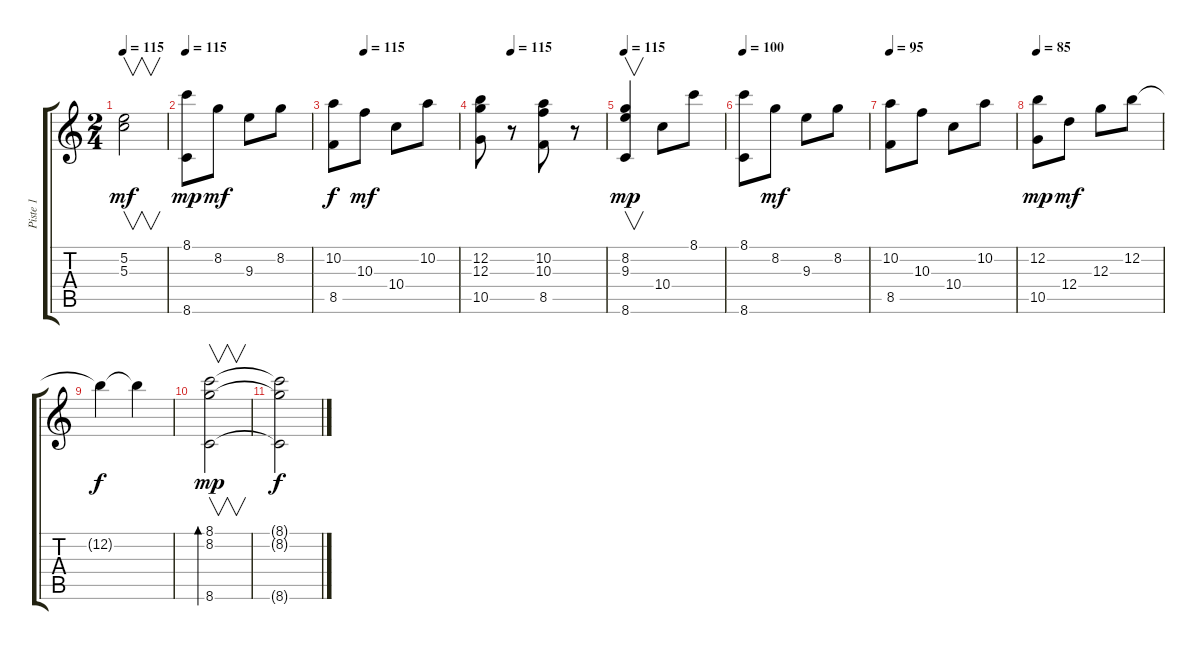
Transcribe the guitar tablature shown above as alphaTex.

\track ("Piste 1" "Piste 1") {instrument electricguitarclean}
\staff {score tabs}
\tuning (E4 B3 G3 D3 A2 E2) {hide}
\ts (2 4)
\tempo 115
\clef g2
\ks c
(5.2 5.3).2{v dy mf} |
\tempo 115
(8.1 8.6).8{dy mp} 8.2.8{dy mf} 9.3.8 8.2.8 |
\tempo (115 0.25)
(10.2 8.5).8{dy f} 10.3.8{dy mf} 10.4.8 10.2.8 |
\tempo (115 0.25)
(12.2 12.3 10.5).8 r.8 (10.2 10.3 8.5).8 r.8 |
\tempo 115
(8.2 9.3 8.6).4{v dy mp} 10.4.8 8.1.8 |
\tempo 100
(8.1 8.6).8 8.2.8{dy mf} 9.3.8 8.2.8 |
\tempo 95
(10.2 8.5).8 10.3.8 10.4.8 10.2.8 |
\tempo 85
(12.2 10.5).8{dy mp} 12.4.8{dy mf} 12.3.8 12.2.8 |
12.2{t}.4{dy f} 12.2{t}.4 |
(8.1 8.2 8.6).2{v bd 480 dy mp} |
(8.1{t} 8.2{t} 8.6{t}).2{dy f}
